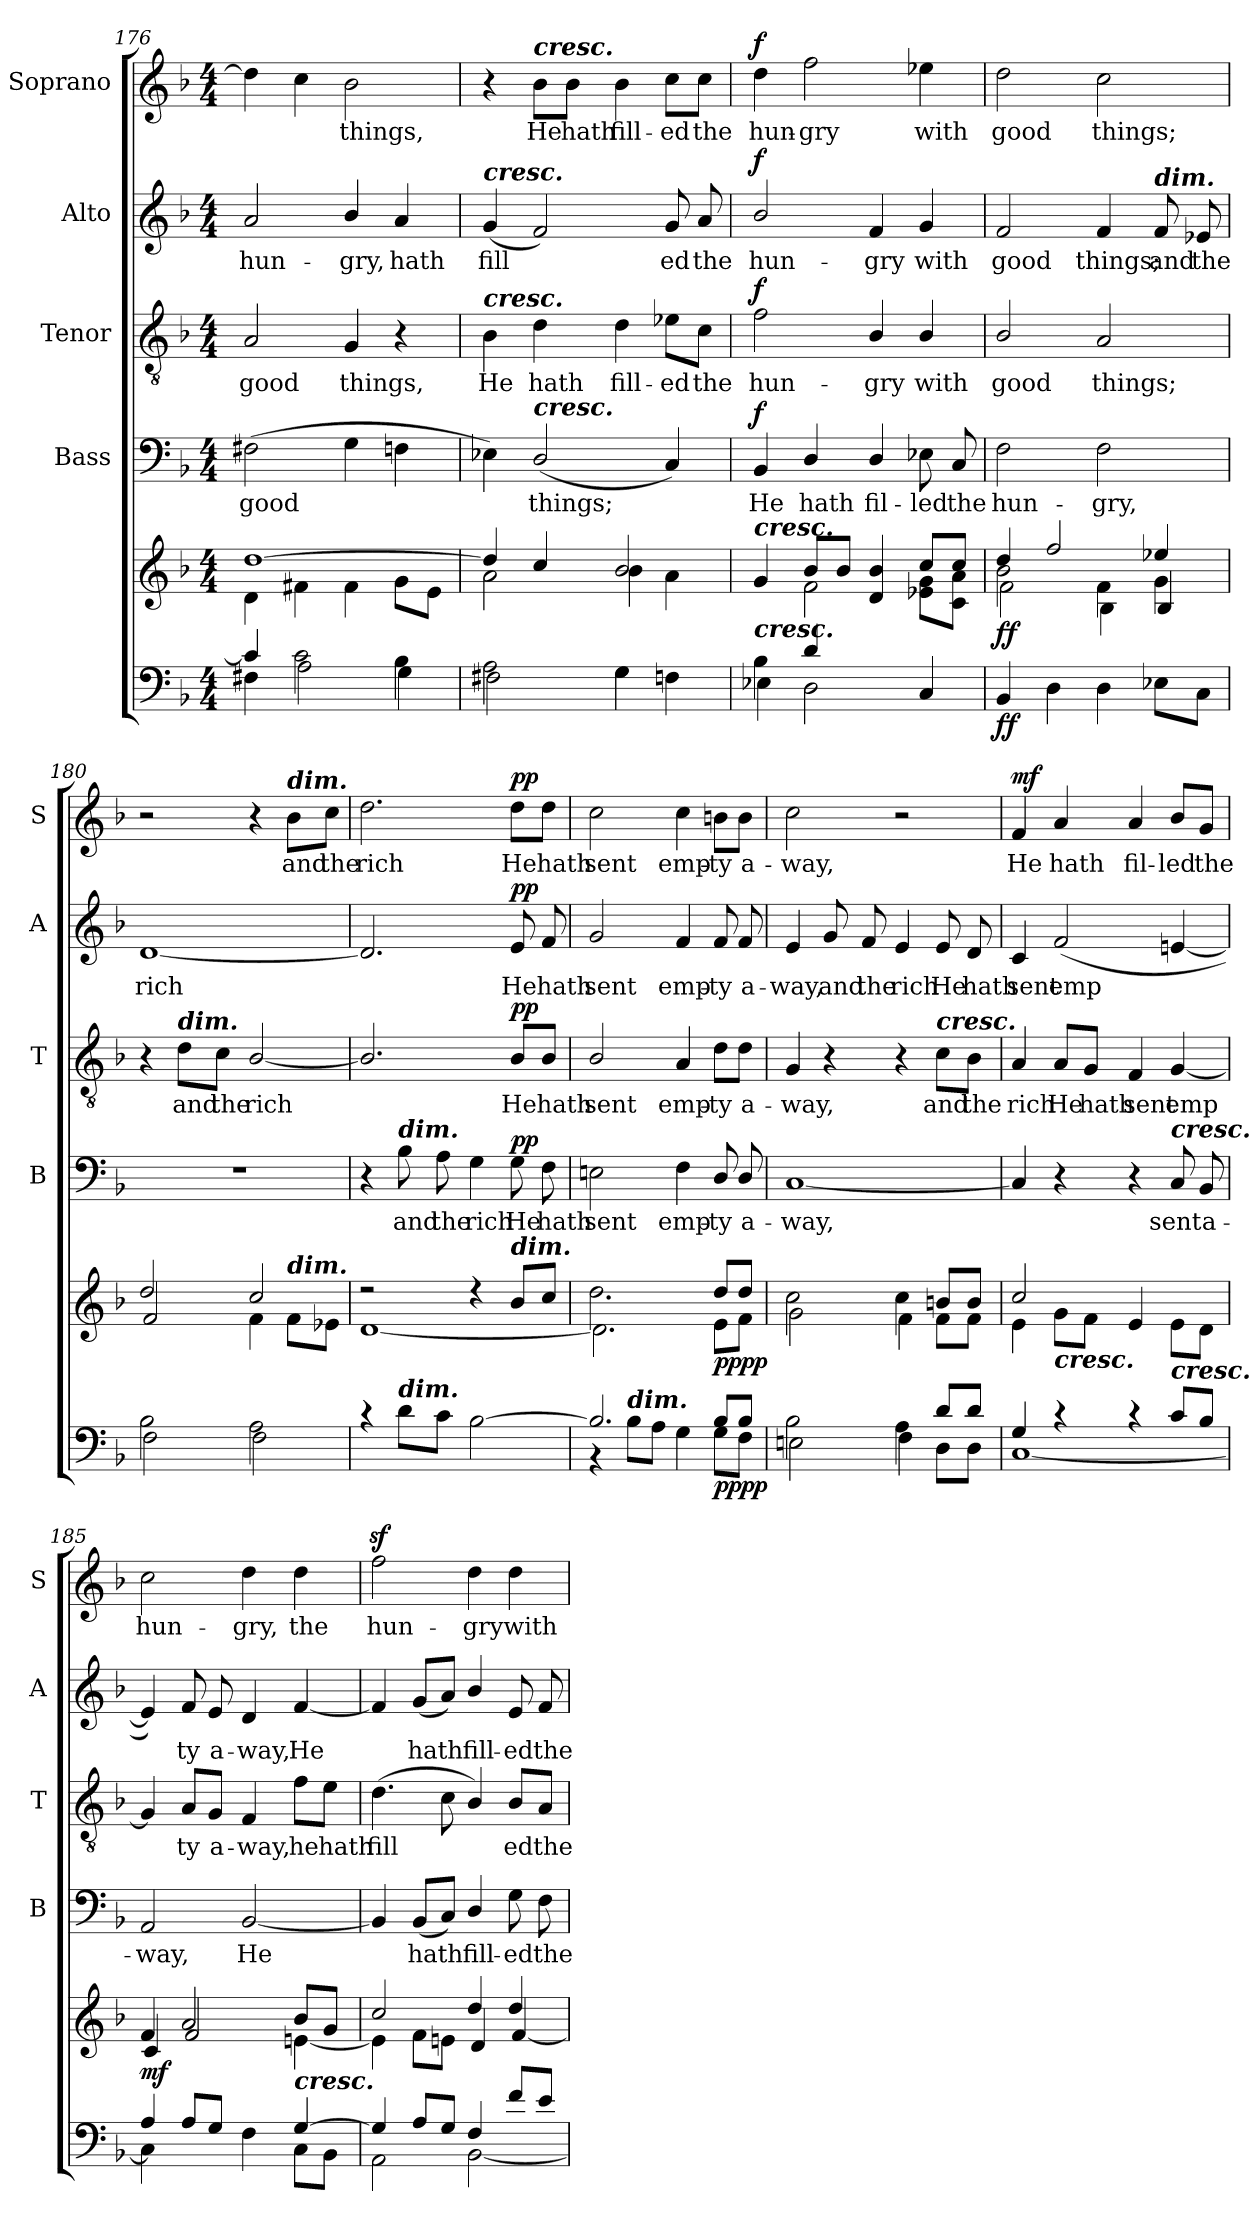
**kern	**dynam	**kern	**dynam	**kern	**text	**dynam	**kern	**text	**dynam	**kern	**text	**dynam	**kern	**text	**dynam
*part6	*part6	*part5	*part5	*part4	*part4	*part4	*part3	*part3	*part3	*part2	*part2	*part2	*part1	*part1	*part1
*staff6	*staff6	*staff5	*staff5	*staff4	*staff4	*staff4	*staff3	*staff3	*staff3	*staff2	*staff2	*staff2	*staff1	*staff1	*staff1
*	*	*	*	*I"Bass	*	*	*I"Tenor	*	*	*I"Alto	*	*	*I"Soprano	*	*
*	*	*	*	*I'B	*	*	*I'T	*	*	*I'A	*	*	*I'S	*	*
*clefF4	*	*clefG2	*	*clefF4	*	*	*clefGv2	*	*	*clefG2	*	*	*clefG2	*	*
*k[b-]	*	*k[b-]	*	*k[b-]	*	*	*k[b-]	*	*	*k[b-]	*	*	*k[b-]	*	*
*F:	*	*F:	*	*F:	*	*	*F:	*	*	*F:	*	*	*F:	*	*
*M4/4	*	*M4/4	*	*M4/4	*	*	*M4/4	*	*	*M4/4	*	*	*M4/4	*	*
=176	=176	=176	=176	=176	=176	=176	=176	=176	=176	=176	=176	=176	=176	=176	=176
*^	*	*^	*	*	*	*	*	*	*	*	*	*	*	*	*
!	!	!	!	!	!	!	!LO:LY:b	!	!	!LO:LY:b	!	!	!LO:LY:b	!	!	!	!
4c/]	4F#X\	.	[>1dd	4d\	.	(>2F#X\	good	.	2A/	good	.	2a/	hun-	.	4dd\]	.	.
2c\	2A\	.	.	4f#X\	.	.	.	.	.	.	.	.	.	.	4cc\	.	.
!	!	!	!	!	!	!	!	!	!	!LO:LY:b	!	!	!LO:LY:b	!	!	!LO:LY:b	!
.	.	.	.	4f#\	.	4G\	.	.	4G/	things,	.	4b-/	-gry,	.	2b-\	things,	.
!	!	!	!	!	!	!	!	!	!	!	!	!	!LO:LY:b	!	!	!	!
4B-\	4G\	.	.	8g\L	.	4Fn\	.	.	4r	.	.	4a/	hath	.	.	.	.
.	.	.	.	8e\J	.	.	.	.	.	.	.	.	.	.	.	.	.
=177	=177	=177	=177	=177	=177	=177	=177	=177	=177	=177	=177	=177	=177	=177	=177	=177	=177
!	!	!	!	!	!	!	!	!	!	!	!	!LO:TX:a:Bi:t=cresc.	!	!	!	!	!
!	!	!	!	!	!	!	!	!	!LO:TX:a:Bi:t=cresc.	!	!	!	!	!	!	!	!
!	!	!	!	!	!	!	!	!	!	!LO:LY:b	!	!	!LO:LY:b	!	!	!	!
2A\	2F#X\	.	4dd/]	2a\	.	4E-X\)	.	.	4B-\	He	.	(<4g/	fill­	.	4r	.	.
!	!	!	!	!	!	!	!	!	!	!	!	!	!	!	!LO:TX:a:Bi:t=cresc.	!	!
!	!	!	!	!	!	!LO:TX:a:Bi:t=cresc.	!	!	!	!	!	!	!	!	!	!	!
!	!	!	!	!	!	!	!LO:LY:b	!	!	!LO:LY:b	!	!	!	!	!	!LO:LY:b	!
.	.	.	4cc/	.	.	(<2D/	things;	.	4d\	hath	.	2f/)	.	.	8b-\L	He	.
!	!	!	!	!	!	!	!	!	!	!	!	!	!	!	!	!LO:LY:b	!
.	.	.	.	.	.	.	.	.	.	.	.	.	.	.	8b-\J	hath	.
!	!	!	!	!	!	!	!	!	!	!LO:LY:b	!	!	!	!	!	!LO:LY:b	!
4G\	4G\	.	2b-/	4b-\	.	.	.	.	4d\	fill-	.	.	.	.	4b-\	fill-	.
!	!	!	!	!	!	!	!	!	!	!LO:LY:b	!	!	!LO:LY:b	!	!	!LO:LY:b	!
4ryy	4Fn\	.	.	4a\	.	4C/)	.	.	8e-X\L	-ed	.	8g/	ed	.	8cc\L	-ed	.
!	!	!	!	!	!	!	!	!	!	!LO:LY:b	!	!	!LO:LY:b	!	!	!LO:LY:b	!
.	.	.	.	.	.	.	.	.	8c\J	the	.	8a/	the	.	8cc\J	the	.
=178	=178	=178	=178	=178	=178	=178	=178	=178	=178	=178	=178	=178	=178	=178	=178	=178	=178
!	!	!	!LO:TX:a:Bi:t=cresc.	!	!	!	!	!	!	!	!	!	!	!	!	!	!
!LO:TX:a:Bi:t=cresc.	!	!	!	!	!	!	!	!	!	!	!	!	!	!	!	!	!
!	!	!	!	!	!	!	!LO:LY:b	!LO:DY:b	!	!LO:LY:b	!LO:DY:b	!	!LO:LY:b	!LO:DY:b	!	!LO:LY:b	!LO:DY:b
4B-\	4E-X\	.	4ryy	4g/	.	4BB-/	He	f	2f\	hun-	f	2b-/	hun-	f	4dd\	hun-	f
!	!	!	!	!	!	!	!LO:LY:b	!	!	!	!	!	!	!	!	!LO:LY:b	!
4d/	2D\	.	8b-/L	2f\	.	4D/	hath	.	.	.	.	.	.	.	2ff\	-gry	.
.	.	.	8b-/J	.	.	.	.	.	.	.	.	.	.	.	.	.	.
!	!	!	!	!	!	!	!LO:LY:b	!	!	!LO:LY:b	!	!	!LO:LY:b	!	!	!	!
2ryy	.	.	4d/ 4b-/	.	.	4D/	fil-	.	4B-/	-gry	.	4f/	-gry	.	.	.	.
!	!	!	!	!	!	!	!LO:LY:b	!	!	!LO:LY:b	!	!	!LO:LY:b	!	!	!LO:LY:b	!
.	4C/	.	8cc/L	8e-X\ 8g\L	.	8E-X\	-led	.	4B-/	with	.	4g/	with	.	4ee-X\	with	.
!	!	!	!	!	!	!	!LO:LY:b	!	!	!	!	!	!	!	!	!	!
.	.	.	8cc/J	8c\ 8a\J	.	8C/	the	.	.	.	.	.	.	.	.	.	.
*v	*v	*	*	*	*	*	*	*	*	*	*	*	*	*	*	*	*
=179	=179	=179	=179	=179	=179	=179	=179	=179	=179	=179	=179	=179	=179	=179	=179	=179
*	*	*	*^	*	*	*	*	*	*	*	*	*	*	*	*	*
!	!LO:DY:b	!	!	!	!	!	!LO:LY:b	!	!	!LO:LY:b	!	!	!LO:LY:b	!	!	!LO:LY:b	!
!	!LO:DY:n=1:b	!	!	!	!LO:DY:b	!	!	!	!	!	!	!	!	!	!	!	!
!	!	!	!	!	!LO:DY:n=1:b	!	!	!	!	!	!	!	!	!	!	!	!
4BB-/	f f	4dd/	2b-\	2f\	f f	2F\	hun-	.	2B-/	good	.	2f/	good	.	2dd\	good	.
4D\	.	2ff/	.	.	.	.	.	.	.	.	.	.	.	.	.	.	.
!	!	!	!	!	!	!	!LO:LY:b	!	!	!LO:LY:b	!	!	!LO:LY:b	!	!	!LO:LY:b	!
4D\	.	.	4f\	4B-\	.	2F\	-gry,	.	2A/	things;	.	4f/	things;	.	2cc\	things;	.
!	!	!	!	!	!	!	!	!	!	!	!	!LO:TX:a:Bi:t=dim.	!	!	!	!	!
!	!	!	!	!	!	!	!	!	!	!	!	!	!LO:LY:b	!	!	!	!
8E-X\L	.	4ee-X/	4g\	4B-/	.	.	.	.	.	.	.	8f/	and	.	.	.	.
!	!	!	!	!	!	!	!	!	!	!	!	!	!LO:LY:b	!	!	!	!
8C\J	.	.	.	.	.	.	.	.	.	.	.	8e-X/	the	.	.	.	.
*	*	*	*v	*v	*	*	*	*	*	*	*	*	*	*	*	*	*
!!LO:LB:g=z
=180	=180	=180	=180	=180	=180	=180	=180	=180	=180	=180	=180	=180	=180	=180	=180	=180
*^	*	*	*	*	*	*	*	*	*	*	*	*	*	*	*	*
!	!	!	!	!	!	!	!	!	!	!	!	!	!LO:LY:b	!	!	!	!
2B-\	2F\	.	2dd/	2f/	.	1r	.	.	4r	.	.	[1d	rich	.	2r	.	.
!	!	!	!	!	!	!	!	!	!LO:TX:a:Bi:t=dim.	!	!	!	!	!	!	!	!
!	!	!	!	!	!	!	!	!	!	!LO:LY:b	!	!	!	!	!	!	!
.	.	.	.	.	.	.	.	.	8d\L	and	.	.	.	.	.	.	.
!	!	!	!	!	!	!	!	!	!	!LO:LY:b	!	!	!	!	!	!	!
.	.	.	.	.	.	.	.	.	8c\J	the	.	.	.	.	.	.	.
!	!	!	!	!	!	!	!	!	!	!LO:LY:b	!	!	!	!	!	!	!
2A\	2F\	.	2cc/	4f\	.	.	.	.	[2B-/	rich	.	.	.	.	4r	.	.
!	!	!	!	!	!	!	!	!	!	!	!	!	!	!	!LO:TX:a:Bi:t=dim.	!	!
!	!	!	!	!LO:TX:a:Bi:t=dim.	!	!	!	!	!	!	!	!	!	!	!	!	!
!	!	!	!	!	!	!	!	!	!	!	!	!	!	!	!	!LO:LY:b	!
.	.	.	.	8f\L	.	.	.	.	.	.	.	.	.	.	8b-\L	and	.
!	!	!	!	!	!	!	!	!	!	!	!	!	!	!	!	!LO:LY:b	!
.	.	.	.	8e-X\J	.	.	.	.	.	.	.	.	.	.	8cc\J	the	.
=181	=181	=181	=181	=181	=181	=181	=181	=181	=181	=181	=181	=181	=181	=181	=181	=181	=181
!	!	!	!	!	!	!	!	!	!	!	!	!	!	!	!	!LO:LY:b	!
4r	1ryy	.	2r	[<1d	.	4r	.	.	2.B-/]	.	.	2.d/]	.	.	2.dd\	rich	.
!	!	!	!	!	!	!LO:TX:a:Bi:t=dim.	!	!	!	!	!	!	!	!	!	!	!
!LO:TX:a:Bi:t=dim.	!	!	!	!	!	!	!	!	!	!	!	!	!	!	!	!	!
!	!	!	!	!	!	!	!LO:LY:b	!	!	!	!	!	!	!	!	!	!
8d\L	.	.	.	.	.	8B-\	and	.	.	.	.	.	.	.	.	.	.
!	!	!	!	!	!	!	!LO:LY:b	!	!	!	!	!	!	!	!	!	!
8c\J	.	.	.	.	.	8A\	the	.	.	.	.	.	.	.	.	.	.
!	!	!	!	!	!	!	!LO:LY:b	!	!	!	!	!	!	!	!	!	!
[2B-\	.	.	4r	.	.	4G\	rich	.	.	.	.	.	.	.	.	.	.
!	!	!	!LO:TX:a:Bi:t=dim.	!	!	!	!	!	!	!	!	!	!	!	!	!	!
!	!	!	!	!	!	!	!LO:LY:b	!LO:DY:b	!	!LO:LY:b	!LO:DY:b	!	!LO:LY:b	!LO:DY:b	!	!LO:LY:b	!LO:DY:b
.	.	.	8b-/L	.	.	8G\	He	pp	8B-/L	He	pp	8e/	He	pp	8dd\L	He	pp
!	!	!	!	!	!	!	!LO:LY:b	!	!	!LO:LY:b	!	!	!LO:LY:b	!	!	!LO:LY:b	!
.	.	.	8cc/J	.	.	8F\	hath	.	8B-/J	hath	.	8f/	hath	.	8dd\J	hath	.
=182	=182	=182	=182	=182	=182	=182	=182	=182	=182	=182	=182	=182	=182	=182	=182	=182	=182
!	!	!	!	!	!	!	!LO:LY:b	!	!	!LO:LY:b	!	!	!LO:LY:b	!	!	!LO:LY:b	!
2.B-/]	4r	.	2.dd\	2.d\]	.	2Eni\	sent	.	2B-/	sent	.	2g/	sent	.	2cc\	sent	.
!	!LO:TX:a:Bi:t=dim.	!	!	!	!	!	!	!	!	!	!	!	!	!	!	!	!
.	8B-\L	.	.	.	.	.	.	.	.	.	.	.	.	.	.	.	.
.	8A\J	.	.	.	.	.	.	.	.	.	.	.	.	.	.	.	.
!	!	!	!	!	!	!	!LO:LY:b	!	!	!LO:LY:b	!	!	!LO:LY:b	!	!	!LO:LY:b	!
.	4G\	.	.	.	.	4F\	emp-	.	4A/	emp-	.	4f/	emp-	.	4cc\	emp-	.
!	!	!LO:DY:b	!	!	!	!	!LO:LY:b	!	!	!LO:LY:b	!	!	!LO:LY:b	!	!	!LO:LY:b	!
!	!	!LO:DY:n=1:b	!	!	!LO:DY:b	!	!	!	!	!	!	!	!	!	!	!	!
!	!	!	!	!	!LO:DY:n=1:b	!	!	!	!	!	!	!	!	!	!	!	!
8B-/L	8G\L	pp pp	8dd/L	8e\L	pp pp	8D/	-ty	.	8d\L	-ty	.	8f/	-ty	.	8bn\L	-ty	.
!	!	!	!	!	!	!	!LO:LY:b	!	!	!LO:LY:b	!	!	!LO:LY:b	!	!	!LO:LY:b	!
8B-/J	8F\J	.	8dd/J	8f\J	.	8D/	a-	.	8d\J	a-	.	8f/	a-	.	8b\J	a-	.
=183	=183	=183	=183	=183	=183	=183	=183	=183	=183	=183	=183	=183	=183	=183	=183	=183	=183
!	!	!	!	!	!	!	!LO:LY:b	!	!	!LO:LY:b	!	!	!LO:LY:b	!	!	!LO:LY:b	!
2B-\	2Eni\	.	2cc\	2g\	.	[1C	-way,	.	4G/	-way,	.	4e/	-way,	.	2cc\	-way,	.
!	!	!	!	!	!	!	!	!	!	!	!	!	!LO:LY:b	!	!	!	!
.	.	.	.	.	.	.	.	.	4r	.	.	8g/	and	.	.	.	.
!	!	!	!	!	!	!	!	!	!	!	!	!	!LO:LY:b	!	!	!	!
.	.	.	.	.	.	.	.	.	.	.	.	8f/	the	.	.	.	.
!	!	!	!	!	!	!	!	!	!	!	!	!	!LO:LY:b	!	!	!	!
4A\	4F\	.	4cc\	4f\	.	.	.	.	4r	.	.	4e/	rich	.	2r	.	.
!	!	!	!	!	!	!	!	!	!LO:TX:a:Bi:t=cresc.	!	!	!	!	!	!	!	!
!	!	!	!	!	!	!	!	!	!	!LO:LY:b	!	!	!LO:LY:b	!	!	!	!
8d/L	8D\L	.	8bn/L	8f\L	.	.	.	.	8c\L	and	.	8e/	He	.	.	.	.
!	!	!	!	!	!	!	!	!	!	!LO:LY:b	!	!	!LO:LY:b	!	!	!	!
8d/J	8D\J	.	8b/J	8f\J	.	.	.	.	8B-\J	the	.	8d/	hath	.	.	.	.
!!LO:PB:g=z
=184	=184	=184	=184	=184	=184	=184	=184	=184	=184	=184	=184	=184	=184	=184	=184	=184	=184
!	!	!	!	!	!	!	!	!	!	!LO:LY:b	!	!	!LO:LY:b	!	!	!LO:LY:b	!LO:DY:b
4G/	[<1C	.	2cc/	4e\	.	4C/]	.	.	4A/	rich	.	4c/	sent	.	4f/	He	mf
!	!	!	!	!LO:TX:b:Bi:t=cresc.	!	!	!	!	!	!	!	!	!	!	!	!	!
!	!	!	!	!	!	!	!	!	!	!LO:LY:b	!	!	!LO:LY:b	!	!	!LO:LY:b	!
4rc	.	.	.	8g\L	.	4r	.	.	8A/L	He	.	(<2f/	emp­	.	4a/	hath	.
!	!	!	!	!	!	!	!	!	!	!LO:LY:b	!	!	!	!	!	!	!
.	.	.	.	8f\J	.	.	.	.	8G/J	hath	.	.	.	.	.	.	.
!	!	!	!	!	!	!	!	!	!	!LO:LY:b	!	!	!	!	!	!LO:LY:b	!
4rc	.	.	2ryy	4e/	.	4r	.	.	4F/	sent	.	.	.	.	4a/	fil-	.
!	!	!	!	!	!	!LO:TX:a:Bi:t=cresc.	!	!	!	!	!	!	!	!	!	!	!
!LO:TX:a:Bi:t=cresc.	!	!	!	!	!	!	!	!	!	!	!	!	!	!	!	!	!
!	!	!	!	!	!	!	!LO:LY:b	!	!	!LO:LY:b	!	!	!	!	!	!LO:LY:b	!
8c/L	.	.	.	8e\L	.	8C/	sent	.	[4G/	emp­	.	[4eni/	.	.	8b-/L	-led	.
!	!	!	!	!	!	!	!LO:LY:b	!	!	!	!	!	!	!	!	!LO:LY:b	!
8B-/J	.	.	.	8d\J	.	8BB-/	a-	.	.	.	.	.	.	.	8g/J	the	.
=185	=185	=185	=185	=185	=185	=185	=185	=185	=185	=185	=185	=185	=185	=185	=185	=185	=185
!	!	!	!	!	!LO:DY:b	!	!LO:LY:b	!	!	!	!	!	!	!	!	!LO:LY:b	!
4A/	4C\]	.	4f/	4c/	mf	2AA/	-way,	.	4G/]	.	.	4e/])	.	.	2cc\	hun-	.
!	!	!	!	!	!	!	!	!	!	!LO:LY:b	!	!	!LO:LY:b	!	!	!	!
8A/L	4ryy	.	2a/	2f/	.	.	.	.	8A/L	ty	.	8f/	ty	.	.	.	.
!	!	!	!	!	!	!	!	!	!	!LO:LY:b	!	!	!LO:LY:b	!	!	!	!
8G/J	.	.	.	.	.	.	.	.	8G/J	a-	.	8e/	a-	.	.	.	.
!	!	!	!	!	!	!	!LO:LY:b	!	!	!LO:LY:b	!	!	!LO:LY:b	!	!	!LO:LY:b	!
4F\	4ryy	.	.	.	.	[2BB-/	He	.	4F/	-way,	.	4d/	-way,	.	4dd\	-gry,	.
!LO:TX:a:Bi:t=cresc.	!	!	!	!	!	!	!	!	!	!	!	!	!	!	!	!	!
!	!	!	!	!	!	!	!	!	!	!LO:LY:b	!	!	!LO:LY:b	!	!	!LO:LY:b	!
[>4G/	8C\L	.	8b-/L	[<4en\	.	.	.	.	8f\L	he	.	[4f/	He	.	4dd\	the	.
!	!	!	!	!	!	!	!	!	!	!LO:LY:b	!	!	!	!	!	!	!
.	8BB-\J	.	8g/J	.	.	.	.	.	8e\J	hath	.	.	.	.	.	.	.
=186	=186	=186	=186	=186	=186	=186	=186	=186	=186	=186	=186	=186	=186	=186	=186	=186	=186
!	!	!	!	!	!	!	!	!	!	!LO:LY:b	!	!	!	!	!	!LO:LY:b	!
4G/]	2AA\	.	2cc/	4e\]	.	4BB-/]	.	.	(>4.d\	fill­	.	4f/]	.	.	2ffz<\	hun-	.
!	!	!	!	!	!	!	!LO:LY:b	!	!	!	!	!	!LO:LY:b	!	!	!	!
8A/L	.	.	.	8f\L	.	(<8BB-/L	hath	.	.	.	.	(<8g/L	hath	.	.	.	.
8G/J	.	.	.	8en\J	.	8C/J)	.	.	8c\	.	.	8a/J)	.	.	.	.	.
!	!	!	!	!	!	!	!LO:LY:b	!	!	!	!	!	!LO:LY:b	!	!	!LO:LY:b	!
4F/	[<2BB-\	.	4dd/	4d/	.	4D/	fill-	.	4B-/)	.	.	4b-/	fill-	.	4dd\	-gry	.
!	!	!	!	!	!	!	!LO:LY:b	!	!	!LO:LY:b	!	!	!LO:LY:b	!	!	!LO:LY:b	!
8f/L	.	.	4dd/	[>4f/	.	8G\	-ed	.	8B-/L	ed	.	8e/	-ed	.	4dd\	with	.
!	!	!	!	!	!	!	!LO:LY:b	!	!	!LO:LY:b	!	!	!LO:LY:b	!	!	!	!
8e/J	.	.	.	.	.	8F\	the	.	8A/J	the	.	8f/	the	.	.	.	.
*v	*v	*	*	*	*	*	*	*	*	*	*	*	*	*	*	*	*
*	*	*v	*v	*	*	*	*	*	*	*	*	*	*	*	*	*
=	=	=	=	=	=	=	=	=	=	=	=	=	=	=	=
*-	*-	*-	*-	*-	*-	*-	*-	*-	*-	*-	*-	*-	*-	*-	*-
